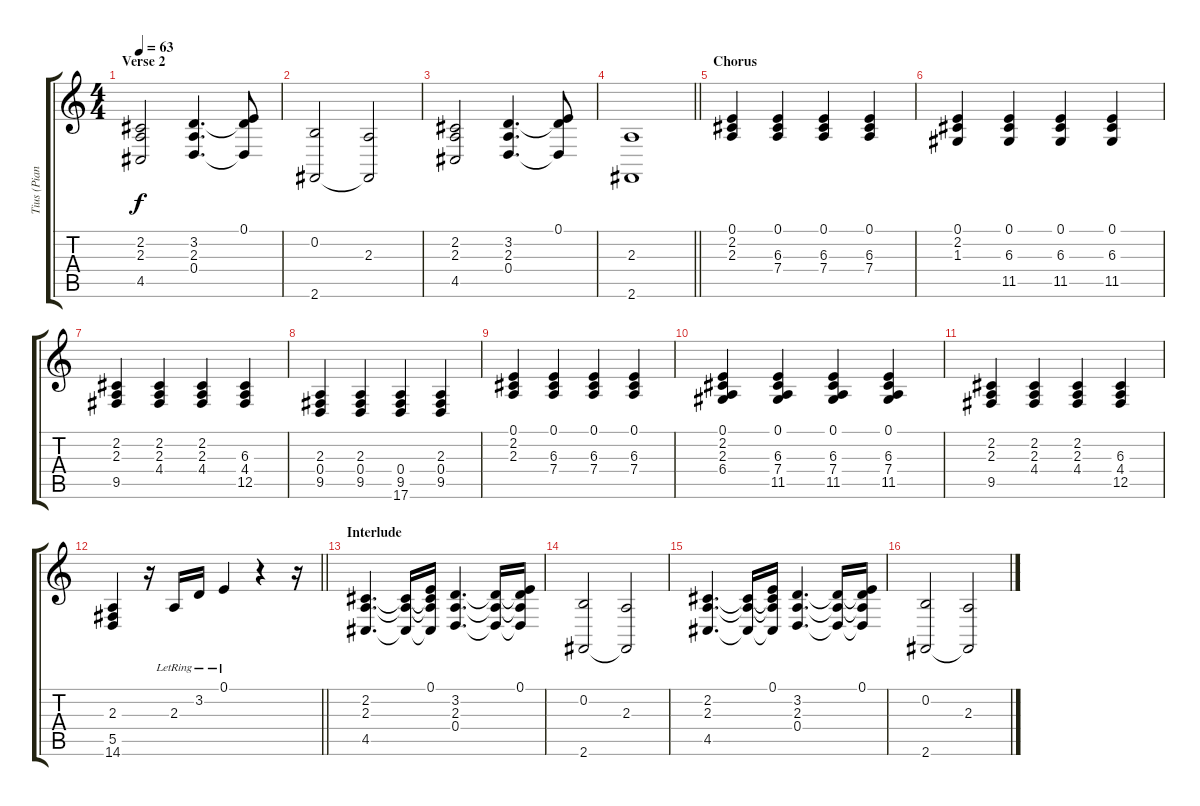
\track ("Tius (Piano)" "Tius (Pian") {instrument acousticgrandpiano}
\staff {score tabs}
\tuning (E4 B3 G3 D3 A2 E2) {hide}
\ts (4 4)
\section ("" "Verse 2")
\tempo 63
\clef g2
\ks c
(2.2 2.3 4.5).2{dy f} (3.2 2.3 0.4).4{d} (0.1 3.2{t} 0.4{t}).8 |
(0.2 2.6).2 (2.3 2.6{t}).2 |
(2.2 2.3 4.5).2 (3.2 2.3 0.4).4{d} (0.1 3.2{t} 0.4{t}).8 |
\barLineRight lightlight
(2.3 2.6).1 |
\section ("" "Chorus")
(0.1 2.2 2.3).4{volume 10} (0.1 6.3 7.4).4 (0.1 6.3 7.4).4 (0.1 6.3 7.4).4 |
(0.1 2.2 1.3).4 (0.1 6.3 11.5).4 (0.1 6.3 11.5).4 (0.1 6.3 11.5).4 |
(2.2 2.3 9.5).4 (2.2 2.3 4.4).4 (2.2 2.3 4.4).4 (6.3 4.4 12.5).4 |
(2.3 0.4 9.5).4 (2.3 0.4 9.5).4 (0.4 9.5 17.6).4 (2.3 0.4 9.5).4 |
(0.1 2.2 2.3).4 (0.1 6.3 7.4).4 (0.1 6.3 7.4).4 (0.1 6.3 7.4).4 |
(0.1 2.2 2.3 6.4).4 (0.1 6.3 7.4 11.5).4 (0.1 6.3 7.4 11.5).4 (0.1 6.3 7.4 11.5).4 |
(2.2 2.3 9.5).4 (2.2 2.3 4.4).4 (2.2 2.3 4.4).4 (6.3 4.4 12.5).4 |
\barLineRight lightlight
(2.3 5.5 14.6).4 r.16 2.3{lr}.16{instrument electricguitarjazz} 3.2{lr}.16 0.1{lr}.4 r.4 r.16 |
\section ("" "Interlude")
(2.2 2.3 4.5).4{d volume 16 instrument acousticgrandpiano} (2.2{t} 2.3{t} 4.5{t}).16 (0.1 2.2{t} 2.3{t} 4.5{t}).16 (3.2 2.3 0.4).4{d} (3.2{t} 2.3{t} 0.4{t}).16 (0.1 3.2{t} 2.3{t} 0.4{t}).16 |
(0.2 2.6).2 (2.3 2.6{t}).2 |
(2.2 2.3 4.5).4{d} (2.2{t} 2.3{t} 4.5{t}).16 (0.1 2.2{t} 2.3{t} 4.5{t}).16 (3.2 2.3 0.4).4{d} (3.2{t} 2.3{t} 0.4{t}).16 (0.1 3.2{t} 2.3{t} 0.4{t}).16 |
(0.2 2.6).2 (2.3 2.6{t}).2
